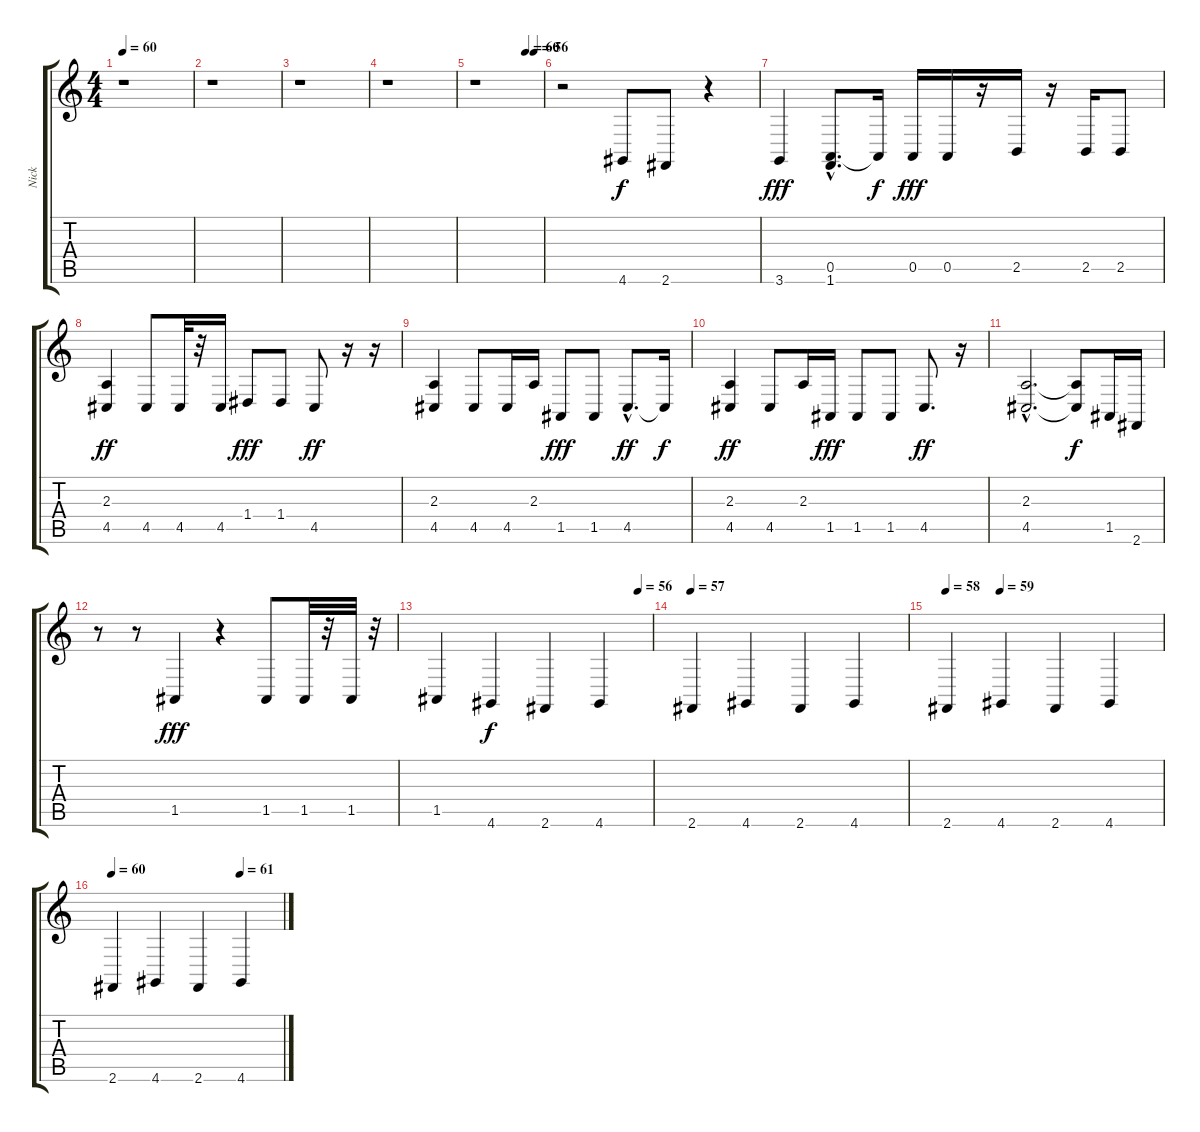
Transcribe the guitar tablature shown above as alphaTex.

\track ("Nick" "Nick") {instrument acousticgrandpiano}
\staff {score tabs}
\tuning (E4 B3 G3 D3 A2 E2) {hide}
\ts (4 4)
\tempo 60
\clef g2
\ks c
r.1{dy f} |
r.1 |
r.1 |
r.1 |
\tempo (60 0.75)
\tempo (56 0.875)
r.1 |
r.2 4.6.8{instrument acousticgrandpiano} 2.6.8 r.4 |
3.6.4{dy fff} (0.5{hac} 1.6).8{d} 0.5{t}.16{dy f} 0.5.16{dy fff} 0.5.16 r.16 2.5.16 r.16 2.5.16 2.5.8 |
(2.3 4.5).4{dy ff} 4.5.8 4.5.32 r.32 4.5.16 1.4.8{dy fff} 1.4.8 4.5.8{dy ff} r.16 r.16 |
(2.3 4.5).4 4.5.8 4.5.16 2.3.16 1.5.8{dy fff} 1.5.8 4.5{hac}.8{d dy ff} 4.5{t}.16{dy f} |
(2.3 4.5).4{dy ff} 4.5.8 2.3.16 1.5.16{dy fff} 1.5.8 1.5.8 4.5.8{d dy ff} r.16 |
(2.3{hac} 4.5{hac}).2{d} (2.3{t} 4.5{t}).8{dy f} 1.5.16 2.6.16 |
r.8 r.8 1.5.4{dy fff} r.4 1.5.8 1.5.32 r.32 1.5.32 r.32 |
\tempo (56 0.9375)
1.5.4 4.6.4{dy f} 2.6.4 4.6.4 |
\tempo 57
2.6.4 4.6.4 2.6.4 4.6.4 |
\tempo 58
\tempo (59 0.25)
2.6.4 4.6.4 2.6.4 4.6.4 |
\tempo 60
\tempo (61 0.75)
2.6.4 4.6.4 2.6.4 4.6.4
